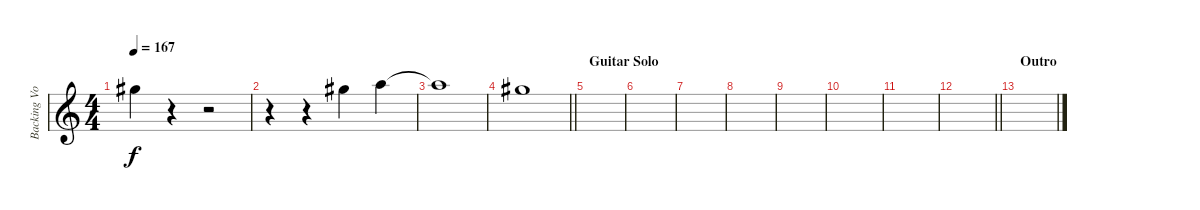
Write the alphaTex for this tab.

\track ("Backing Vocals" "Backing Vo") {instrument distortionguitar}
\staff {score}
\tuning (E4 B3 G3 D3 A2 E2) {hide}
\ts (4 4)
\tempo 167
\clef g2
\ks c
4.1.4{dy f} r.4 r.2 |
r.4 r.4 4.1.4 5.1.4 |
5.1{t}.1 |
\barLineRight lightlight
4.1.1 |
\section ("" "Guitar Solo")
|
|
|
|
|
|
|
\barLineRight lightlight
|
\section ("" "Outro")
